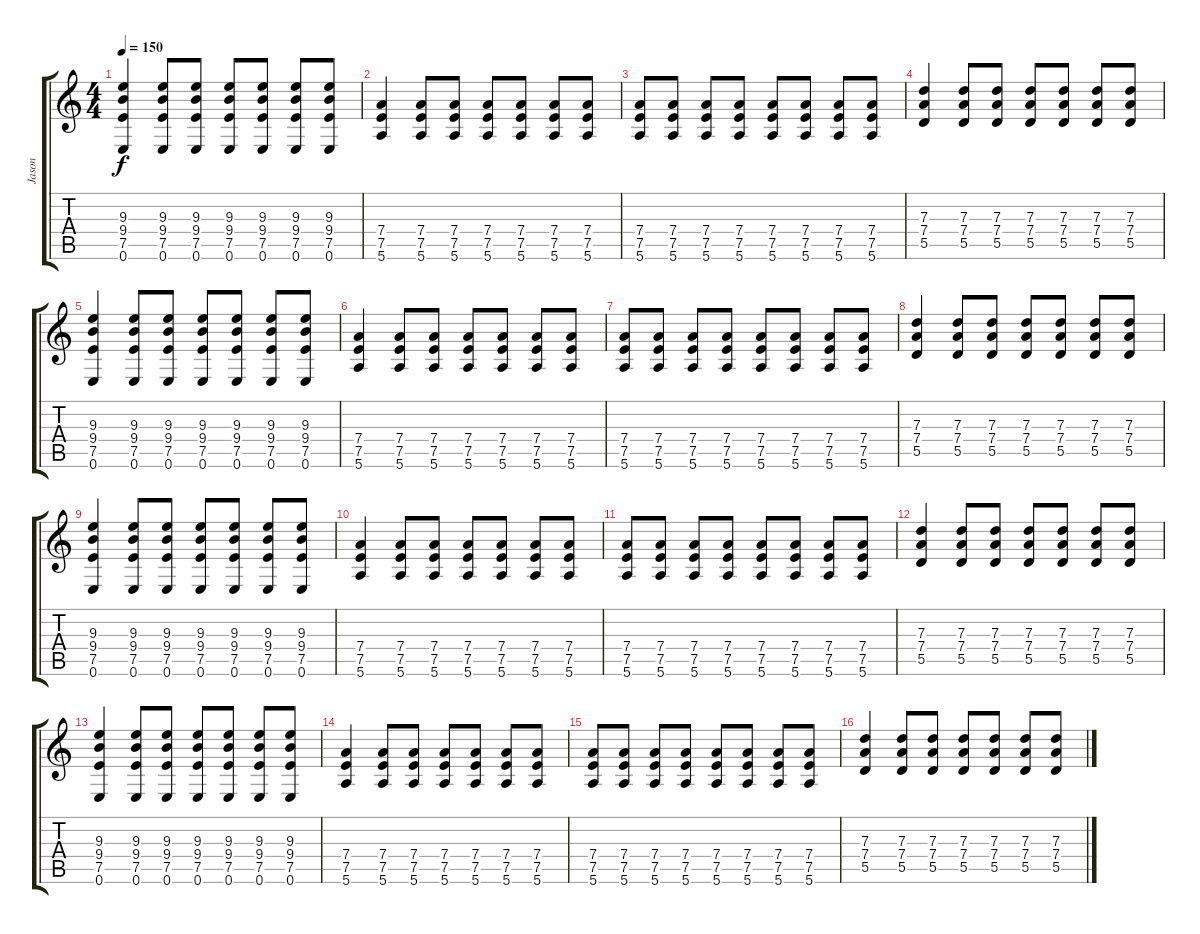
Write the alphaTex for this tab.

\track ("Jason " "Jason ") {instrument acousticguitarsteel}
\staff {score tabs}
\tuning (E4 B3 G3 D3 A2 E2) {hide}
\ts (4 4)
\tempo 150
\clef g2
\ks c
(9.3 9.4 7.5 0.6).4{dy f} (9.3 9.4 7.5 0.6).8 (9.3 9.4 7.5 0.6).8 (9.3 9.4 7.5 0.6).8 (9.3 9.4 7.5 0.6).8 (9.3 9.4 7.5 0.6).8 (9.3 9.4 7.5 0.6).8 |
(7.4 7.5 5.6).4 (7.4 7.5 5.6).8 (7.4 7.5 5.6).8 (7.4 7.5 5.6).8 (7.4 7.5 5.6).8 (7.4 7.5 5.6).8 (7.4 7.5 5.6).8 |
(7.4 7.5 5.6).8 (7.4 7.5 5.6).8 (7.4 7.5 5.6).8 (7.4 7.5 5.6).8 (7.4 7.5 5.6).8 (7.4 7.5 5.6).8 (7.4 7.5 5.6).8 (7.4 7.5 5.6).8 |
(7.3 7.4 5.5).4 (7.3 7.4 5.5).8 (7.3 7.4 5.5).8 (7.3 7.4 5.5).8 (7.3 7.4 5.5).8 (7.3 7.4 5.5).8 (7.3 7.4 5.5).8 |
(9.3 9.4 7.5 0.6).4 (9.3 9.4 7.5 0.6).8 (9.3 9.4 7.5 0.6).8 (9.3 9.4 7.5 0.6).8 (9.3 9.4 7.5 0.6).8 (9.3 9.4 7.5 0.6).8 (9.3 9.4 7.5 0.6).8 |
(7.4 7.5 5.6).4 (7.4 7.5 5.6).8 (7.4 7.5 5.6).8 (7.4 7.5 5.6).8 (7.4 7.5 5.6).8 (7.4 7.5 5.6).8 (7.4 7.5 5.6).8 |
(7.4 7.5 5.6).8 (7.4 7.5 5.6).8 (7.4 7.5 5.6).8 (7.4 7.5 5.6).8 (7.4 7.5 5.6).8 (7.4 7.5 5.6).8 (7.4 7.5 5.6).8 (7.4 7.5 5.6).8 |
(7.3 7.4 5.5).4 (7.3 7.4 5.5).8 (7.3 7.4 5.5).8 (7.3 7.4 5.5).8 (7.3 7.4 5.5).8 (7.3 7.4 5.5).8 (7.3 7.4 5.5).8 |
(9.3 9.4 7.5 0.6).4 (9.3 9.4 7.5 0.6).8 (9.3 9.4 7.5 0.6).8 (9.3 9.4 7.5 0.6).8 (9.3 9.4 7.5 0.6).8 (9.3 9.4 7.5 0.6).8 (9.3 9.4 7.5 0.6).8 |
(7.4 7.5 5.6).4 (7.4 7.5 5.6).8 (7.4 7.5 5.6).8 (7.4 7.5 5.6).8 (7.4 7.5 5.6).8 (7.4 7.5 5.6).8 (7.4 7.5 5.6).8 |
(7.4 7.5 5.6).8 (7.4 7.5 5.6).8 (7.4 7.5 5.6).8 (7.4 7.5 5.6).8 (7.4 7.5 5.6).8 (7.4 7.5 5.6).8 (7.4 7.5 5.6).8 (7.4 7.5 5.6).8 |
(7.3 7.4 5.5).4 (7.3 7.4 5.5).8 (7.3 7.4 5.5).8 (7.3 7.4 5.5).8 (7.3 7.4 5.5).8 (7.3 7.4 5.5).8 (7.3 7.4 5.5).8 |
(9.3 9.4 7.5 0.6).4 (9.3 9.4 7.5 0.6).8 (9.3 9.4 7.5 0.6).8 (9.3 9.4 7.5 0.6).8 (9.3 9.4 7.5 0.6).8 (9.3 9.4 7.5 0.6).8 (9.3 9.4 7.5 0.6).8 |
(7.4 7.5 5.6).4 (7.4 7.5 5.6).8 (7.4 7.5 5.6).8 (7.4 7.5 5.6).8 (7.4 7.5 5.6).8 (7.4 7.5 5.6).8 (7.4 7.5 5.6).8 |
(7.4 7.5 5.6).8 (7.4 7.5 5.6).8 (7.4 7.5 5.6).8 (7.4 7.5 5.6).8 (7.4 7.5 5.6).8 (7.4 7.5 5.6).8 (7.4 7.5 5.6).8 (7.4 7.5 5.6).8 |
(7.3 7.4 5.5).4 (7.3 7.4 5.5).8 (7.3 7.4 5.5).8 (7.3 7.4 5.5).8 (7.3 7.4 5.5).8 (7.3 7.4 5.5).8 (7.3 7.4 5.5).8
